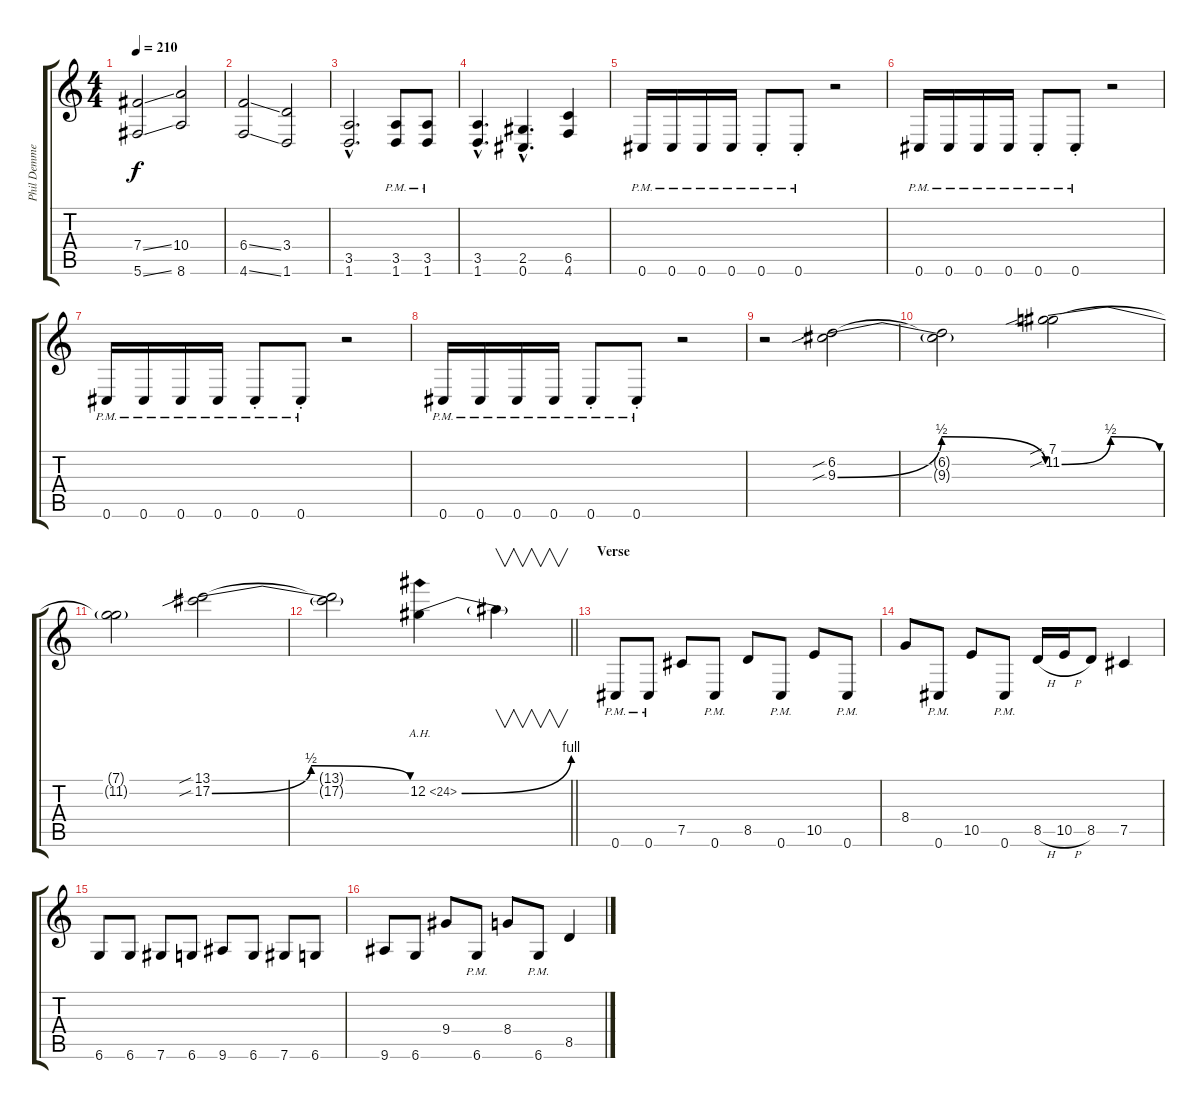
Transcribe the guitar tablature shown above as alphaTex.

\track ("Phil Demmel" "Phil Demme") {instrument distortionguitar}
\staff {score tabs}
\tuning (Db4 Ab3 E3 B2 Gb2 Db2) {hide}
\ts (4 4)
\tempo 210
\clef g2
\ks c
(7.4{ss} 5.6{ss}).2{dy f} (10.4 8.6).2 |
(6.4{ss} 4.6{ss}).2 (3.4 1.6).2 |
(3.5{hac} 1.6{hac}).2{d} (3.5{pm} 1.6{pm}).8 (3.5{pm} 1.6{pm}).8 |
(3.5{hac} 1.6{hac}).4{d} (2.5{hac} 0.6{hac}).4{d} (6.5 4.6).4 |
0.6{pm}.16 0.6{pm}.16 0.6{pm}.16 0.6{pm}.16 0.6{pm st}.8 0.6{pm st}.8 r.2 |
0.6{pm}.16 0.6{pm}.16 0.6{pm}.16 0.6{pm}.16 0.6{pm st}.8 0.6{pm st}.8 r.2 |
0.6{pm}.16 0.6{pm}.16 0.6{pm}.16 0.6{pm}.16 0.6{pm st}.8 0.6{pm st}.8 r.2 |
0.6{pm}.16 0.6{pm}.16 0.6{pm}.16 0.6{pm}.16 0.6{pm st}.8 0.6{pm st}.8 r.2 |
r.2 (6.2{sib} 9.3{be (bendrelease 0 0 15 2 40 2 60 0) sib}).2 |
(6.2{t} 9.3{t}).2 (7.1{sib} 11.2{be (bendrelease 0 0 15 2 39 2 60 0) sib}).2 |
(7.1{t} 11.2{t}).2 (13.1{sib} 17.2{be (bendrelease 0 0 15 2 40 2 60 0) sib}).2 |
\barLineRight lightlight
(13.1{t} 17.2{t}).2 12.2{be (bend 0 0 60 4) ah 12}.4 12.2{t}.4{v} |
\section ("" "Verse")
0.6{pm}.8 0.6{pm}.8 7.5.8 0.6{pm}.8 8.5.8 0.6{pm}.8 10.5.8 0.6{pm}.8 |
8.4.8 0.6{pm}.8 10.5.8 0.6{pm}.8 8.5{h}.16 10.5{h}.16 8.5.8 7.5.4 |
6.6.8 6.6.8 7.6.8 6.6.8 9.6.8 6.6.8 7.6.8 6.6.8 |
9.6.8 6.6.8 9.4.8 6.6{pm}.8 8.4.8 6.6{pm}.8 8.5.4
